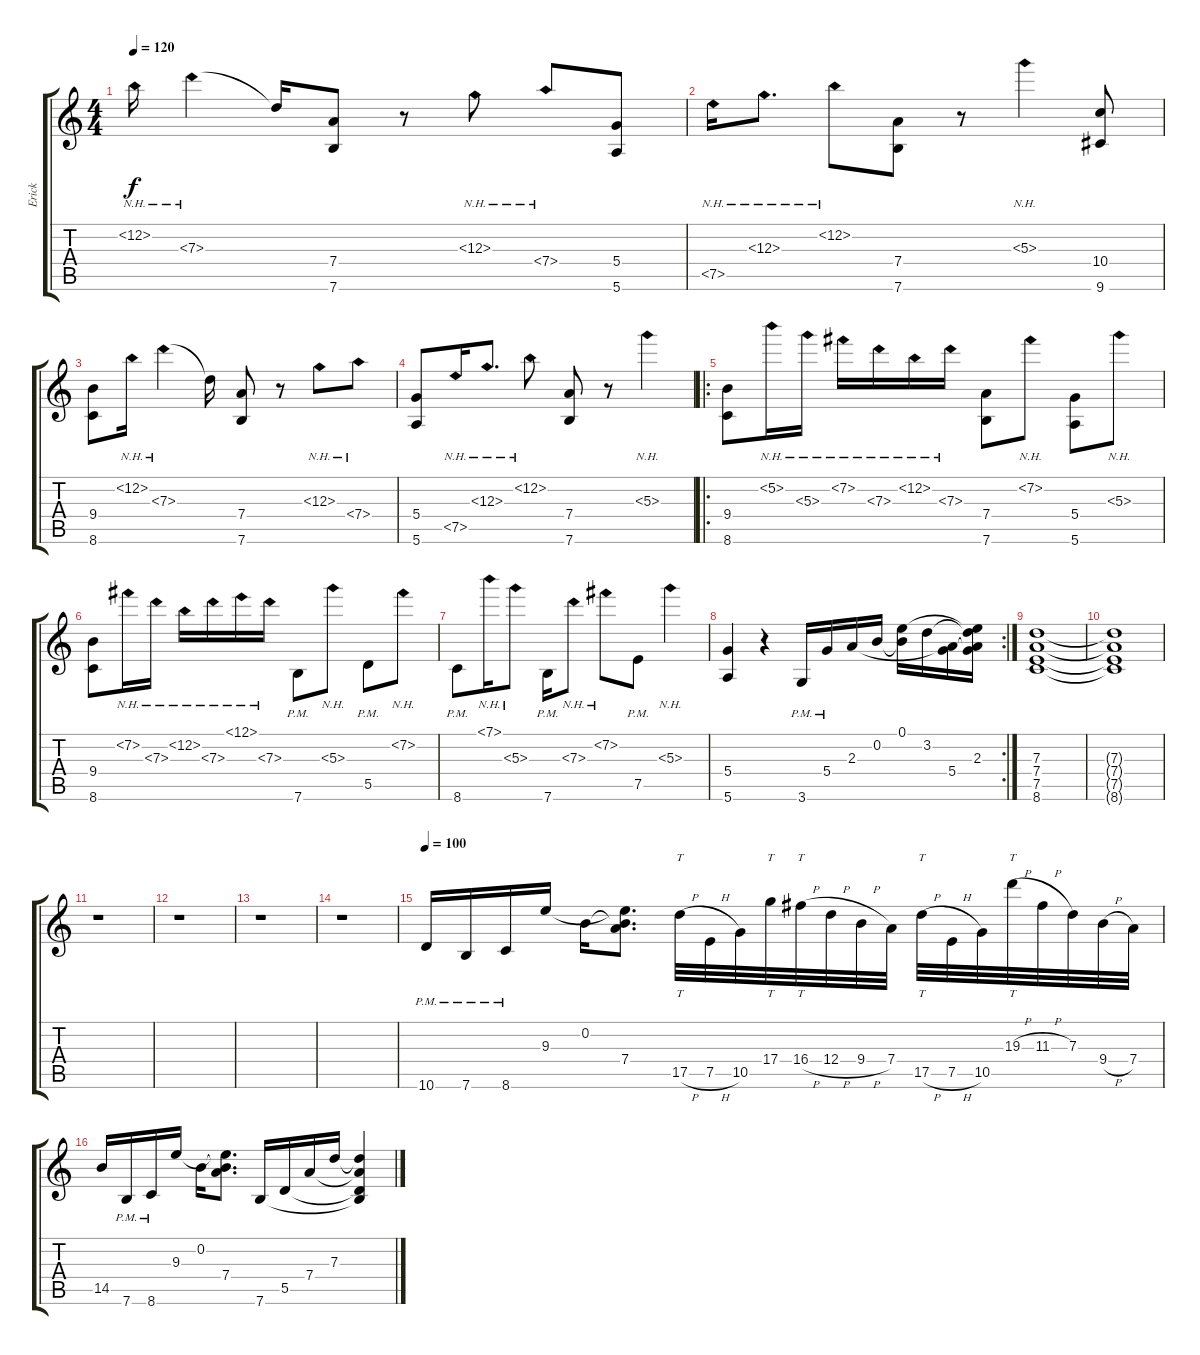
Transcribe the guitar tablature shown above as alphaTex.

\track ("Erick" "Erick") {instrument overdrivenguitar}
\staff {score tabs}
\tuning (E4 B3 G3 D3 A2 E2) {hide}
\ts (4 4)
\tempo 120
\clef g2
\ks c
12.2{nh}.16{dy f} 7.3{nh}.4 7.3{t}.16 (7.4 7.6).8 r.8 12.3{nh}.8 7.4{nh}.8 (5.4 5.6).8 |
7.5{nh}.16 12.3{nh}.8{d} 12.2{nh}.8 (7.4 7.6).8 r.8 5.3{nh}.4 (10.4 9.6).8 |
(9.4 8.6).8 12.2{nh}.16 7.3{nh}.4 7.3{t}.16 (7.4 7.6).8 r.8 12.3{nh}.8 7.4{nh}.8 |
(5.4 5.6).8 7.5{nh}.16 12.3{nh}.8{d} 12.2{nh}.8 (7.4 7.6).8 r.8 5.3{nh}.4 |
\ro
(9.4 8.6).8 5.2{nh}.16 5.3{nh}.16 7.2{nh}.16 7.3{nh}.16 12.2{nh}.16 7.3{nh}.16 (7.4 7.6).8 7.2{nh}.8 (5.4 5.6).8 5.3{nh}.8 |
(9.4 8.6).8 7.2{nh}.16 7.3{nh}.16 12.2{nh}.16 7.3{nh}.16 12.1{nh}.16 7.3{nh}.16 7.6{pm}.8 5.3{nh}.8 5.5{pm}.8 7.2{nh}.8 |
8.6{pm}.8 7.1{nh}.16 5.3{nh}.8 7.6{pm}.16 7.3{nh}.8 7.2{nh}.8 7.5{pm}.8 5.3{nh}.4 |
\rc 2
(5.4 5.6).4 r.4 3.6{pm}.16 5.4{pm}.16 2.3.16 0.2.16 (0.1 0.2{t}).16 3.2.16 (2.3{t} 5.4).16 (0.1{t} 3.2{t} 2.3 5.4{t}).16 |
(7.3 7.4 7.5 8.6).1 |
(7.3{t} 7.4{t} 7.5{t} 8.6{t}).1 |
r.1 |
r.1 |
r.1 |
r.1 |
\tempo 100
10.6{pm}.16 7.6{pm}.16 8.6{pm}.16 9.3.16 0.2.16 (0.2{t} 9.3{t} 7.4).8{d} 17.5{h}.32{tt} 7.5{h}.32 10.5.32 17.4.32{tt} 16.4{h}.32{tt} 12.4{h}.32 9.4{h}.32 7.4.32 17.5{h}.32{tt} 7.5{h}.32 10.5.32 19.3{h}.32{tt} 11.3{h}.32 7.3.32 9.4{h}.32 7.4.32 |
14.5.16 7.6{pm}.16 8.6{pm}.16 9.3.16 0.2.16 (0.2{t} 9.3{t} 7.4).8{d} 7.6.16 5.5.16 7.4.16 7.3.16 (7.3{t} 7.4{t} 5.5{t} 7.6{t}).4
